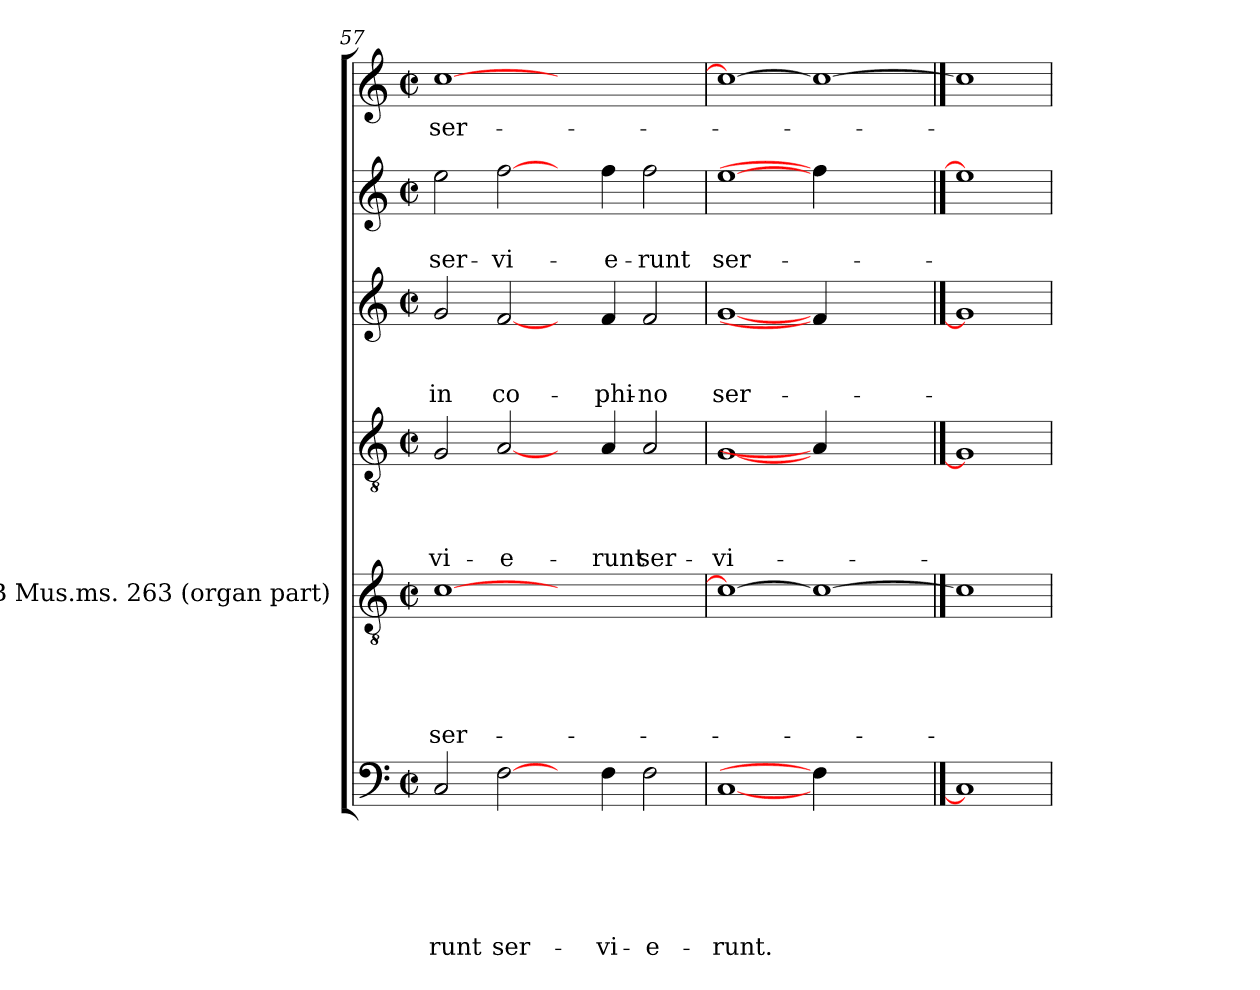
**kern	**text	**text	**text	**text	**text	**text	**kern	**text	**text	**text	**text	**text	**kern	**text	**text	**text	**text	**kern	**text	**text	**text	**kern	**text	**text	**kern	**text
*part6	*part6	*part6	*part6	*part6	*part6	*part6	*part5	*part5	*part5	*part5	*part5	*part5	*part4	*part4	*part4	*part4	*part4	*part3	*part3	*part3	*part3	*part2	*part2	*part2	*part1	*part1
*staff6	*staff6	*staff6	*staff6	*staff6	*staff6	*staff6	*staff5	*staff5	*staff5	*staff5	*staff5	*staff5	*staff4	*staff4	*staff4	*staff4	*staff4	*staff3	*staff3	*staff3	*staff3	*staff2	*staff2	*staff2	*staff1	*staff1
*	*	*	*	*	*	*	*I"BSB Mus.ms. 263 (organ part)	*	*	*	*	*	*	*	*	*	*	*	*	*	*	*	*	*	*	*
*clefF4	*	*	*	*	*	*	*clefGv2	*	*	*	*	*	*clefGv2	*	*	*	*	*clefG2	*	*	*	*clefG2	*	*	*clefG2	*
*k[]	*	*	*	*	*	*	*k[]	*	*	*	*	*	*k[]	*	*	*	*	*k[]	*	*	*	*k[]	*	*	*k[]	*
*C:	*	*	*	*	*	*	*C:	*	*	*	*	*	*C:	*	*	*	*	*C:	*	*	*	*C:	*	*	*C:	*
*M2/2	*	*	*	*	*	*	*M2/2	*	*	*	*	*	*M2/2	*	*	*	*	*M2/2	*	*	*	*M2/2	*	*	*M2/2	*
*met(c|)	*	*	*	*	*	*	*met(c|)	*	*	*	*	*	*met(c|)	*	*	*	*	*met(c|)	*	*	*	*met(c|)	*	*	*met(c|)	*
=57	=57	=57	=57	=57	=57	=57	=57	=57	=57	=57	=57	=57	=57	=57	=57	=57	=57	=57	=57	=57	=57	=57	=57	=57	=57	=57
!	!	!	!	!	!	!LO:LY:b	!	!	!	!	!	!LO:LY:b	!	!	!	!	!LO:LY:b	!	!	!	!LO:LY:b	!	!	!LO:LY:b	!	!LO:LY:b
2C/	.	.	.	.	.	-runt	[>1c	.	.	.	.	ser-	2G/	.	.	.	-vi-	2g/	.	.	in	2ee\	.	ser-	[>1cc	ser-
!	!	!	!	!	!	!LO:LY:b	!	!	!	!	!	!	!	!	!	!	!LO:LY:b	!	!	!	!LO:LY:b	!	!	!LO:LY:b	!	!
[2F\	.	.	.	.	.	ser-	.	.	.	.	.	.	[2A/	.	.	.	-e-	[2f/	.	.	co-	[2ff\	.	-vi-	.	.
4ryy	.	.	.	.	.	.	1ryy	.	.	.	.	.	4ryy	.	.	.	.	4ryy	.	.	.	4ryy	.	.	1ryy	.
!	!	!	!	!	!	!LO:LY:b	!	!	!	!	!	!	!	!	!	!	!LO:LY:b	!	!	!	!LO:LY:b	!	!	!LO:LY:b	!	!
4F\	.	.	.	.	.	-vi-	.	.	.	.	.	.	4A/	.	.	.	-runt	4f/	.	.	-phi-	4ff\	.	-e-	.	.
!	!	!	!	!	!	!LO:LY:b	!	!	!	!	!	!	!	!	!	!	!LO:LY:b	!	!	!	!LO:LY:b	!	!	!LO:LY:b	!	!
2F\	.	.	.	.	.	-e-	.	.	.	.	.	.	2A/	.	.	.	ser-	2f/	.	.	-no	2ff\	.	-runt	.	.
=58	=58	=58	=58	=58	=58	=58	=58	=58	=58	=58	=58	=58	=58	=58	=58	=58	=58	=58	=58	=58	=58	=58	=58	=58	=58	=58
!	!	!	!	!	!	!LO:LY:b	!	!	!	!	!	!	!	!	!	!	!LO:LY:b	!	!	!	!LO:LY:b	!	!	!LO:LY:b	!	!
[1C	.	.	.	.	.	-runt.	1c_	.	.	.	.	.	[1G	.	.	.	-vi-	[1g	.	.	ser-	[1ee	.	ser-	1cc_	.
4F\]	.	.	.	.	.	.	1c_	.	.	.	.	.	4A/]	.	.	.	.	4f/]	.	.	.	4ff\]	.	.	1cc_	.
2.ryy	.	.	.	.	.	.	.	.	.	.	.	.	2.ryy	.	.	.	.	2.ryy	.	.	.	2.ryy	.	.	.	.
==59	==59	==59	==59	==59	==59	==59	==59	==59	==59	==59	==59	==59	==59	==59	==59	==59	==59	==59	==59	==59	==59	==59	==59	==59	==59	==59
1C]	.	.	.	.	.	.	1c]	.	.	.	.	.	1G]	.	.	.	.	1g]	.	.	.	1ee]	.	.	1cc]	.
=	=	=	=	=	=	=	=	=	=	=	=	=	=	=	=	=	=	=	=	=	=	=	=	=	=	=
*-	*-	*-	*-	*-	*-	*-	*-	*-	*-	*-	*-	*-	*-	*-	*-	*-	*-	*-	*-	*-	*-	*-	*-	*-	*-	*-
